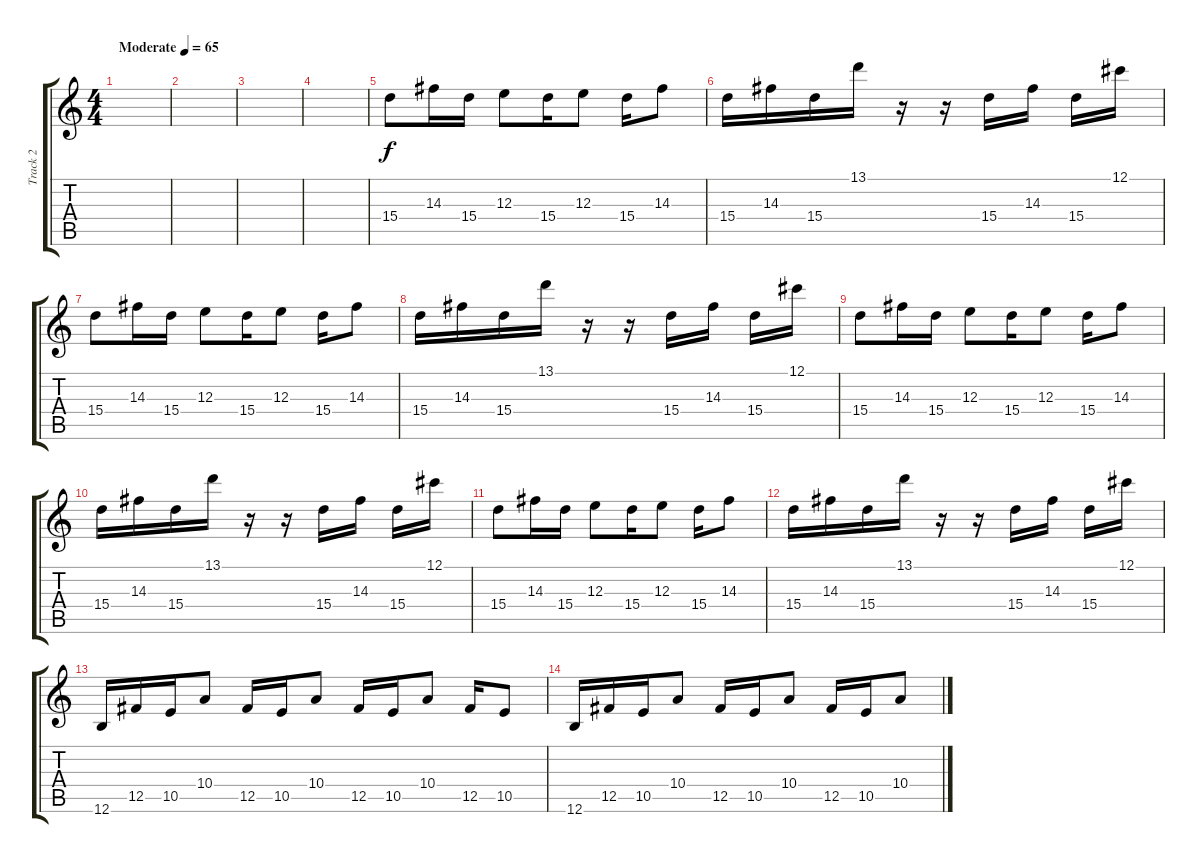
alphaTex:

\track ("Track 2" "Track 2") {instrument electricguitarjazz}
\staff {score tabs}
\tuning (Db4 Ab3 E3 B2 Gb2 B1) {hide}
\ts (4 4)
\tempo (65 "Moderate")
\clef g2
\ks c
|
|
|
|
15.4.8 14.3.16 15.4.16 12.3.8 15.4.16 12.3.8 15.4.16 14.3.8 |
15.4.16 14.3.16 15.4.16 13.1.16 r.16 r.16 15.4.16 14.3.16 15.4.16 12.1.16 |
15.4.8 14.3.16 15.4.16 12.3.8 15.4.16 12.3.8 15.4.16 14.3.8 |
15.4.16 14.3.16 15.4.16 13.1.16 r.16 r.16 15.4.16 14.3.16 15.4.16 12.1.16 |
15.4.8 14.3.16 15.4.16 12.3.8 15.4.16 12.3.8 15.4.16 14.3.8 |
15.4.16 14.3.16 15.4.16 13.1.16 r.16 r.16 15.4.16 14.3.16 15.4.16 12.1.16 |
15.4.8 14.3.16 15.4.16 12.3.8 15.4.16 12.3.8 15.4.16 14.3.8 |
15.4.16 14.3.16 15.4.16 13.1.16 r.16 r.16 15.4.16 14.3.16 15.4.16 12.1.16 |
12.6.16 12.5.16 10.5.16 10.4.8 12.5.16 10.5.16 10.4.8 12.5.16 10.5.16 10.4.8 12.5.16 10.5.8 |
12.6.16 12.5.16 10.5.16 10.4.8 12.5.16 10.5.16 10.4.8 12.5.16 10.5.16 10.4.8
